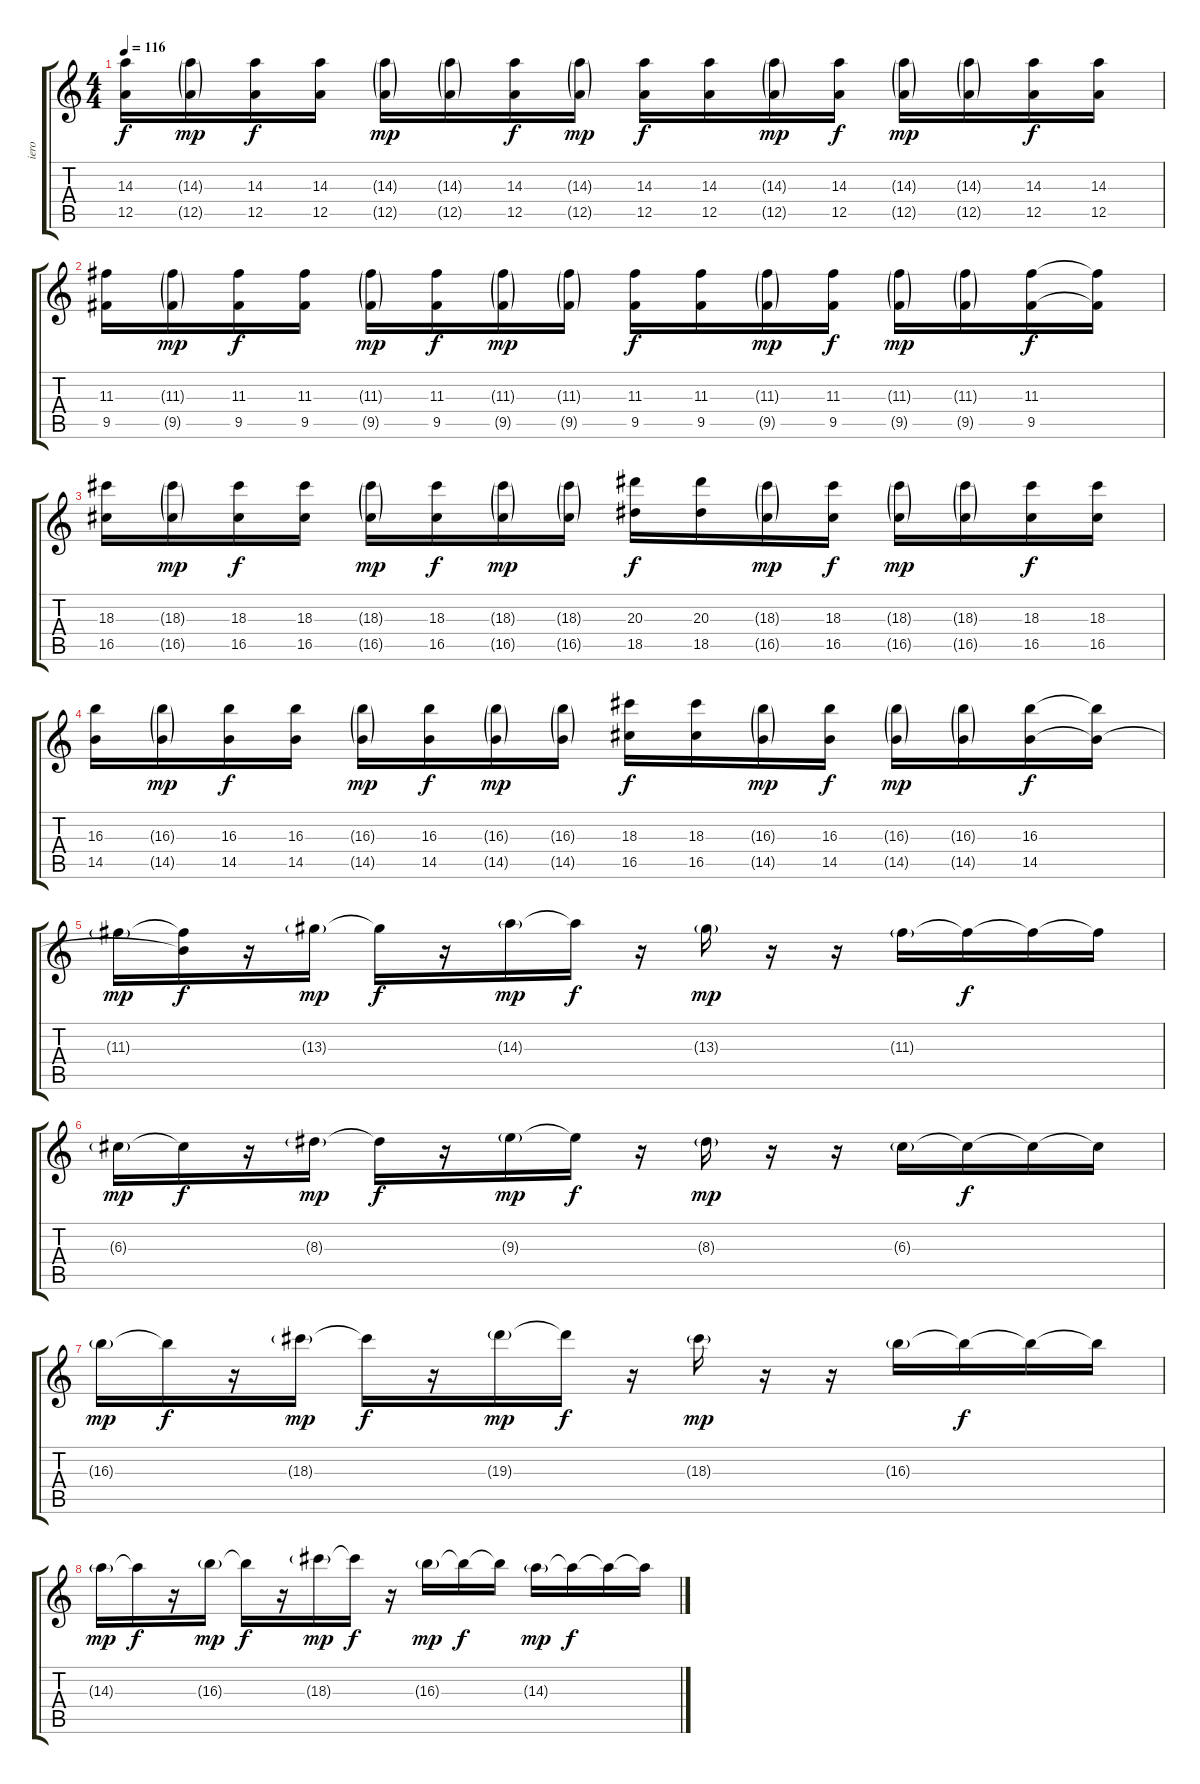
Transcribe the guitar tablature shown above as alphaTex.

\track ("iero" "iero") {instrument electricguitarjazz}
\staff {score tabs}
\tuning (E4 B3 G3 D3 A2 E2) {hide}
\ts (4 4)
\tempo 116
\clef g2
\ks c
(14.3 12.5).16{dy f} (14.3{g} 12.5{g}).16{dy mp} (14.3 12.5).16{dy f} (14.3 12.5).16 (14.3{g} 12.5{g}).16{dy mp} (14.3{g} 12.5{g}).16 (14.3 12.5).16{dy f} (14.3{g} 12.5{g}).16{dy mp} (14.3 12.5).16{dy f} (14.3 12.5).16 (14.3{g} 12.5{g}).16{dy mp} (14.3 12.5).16{dy f} (14.3{g} 12.5{g}).16{dy mp} (14.3{g} 12.5{g}).16 (14.3 12.5).16{dy f} (14.3 12.5).16 |
(11.3 9.5).16 (11.3{g} 9.5{g}).16{dy mp} (11.3 9.5).16{dy f} (11.3 9.5).16 (11.3{g} 9.5{g}).16{dy mp} (11.3 9.5).16{dy f} (11.3{g} 9.5{g}).16{dy mp} (11.3{g} 9.5{g}).16 (11.3 9.5).16{dy f} (11.3 9.5).16 (11.3{g} 9.5{g}).16{dy mp} (11.3 9.5).16{dy f} (11.3{g} 9.5{g}).16{dy mp} (11.3{g} 9.5{g}).16 (11.3 9.5).16{dy f} (11.3{t} 9.5{t}).16 |
(18.3 16.5).16 (18.3{g} 16.5{g}).16{dy mp} (18.3 16.5).16{dy f} (18.3 16.5).16 (18.3{g} 16.5{g}).16{dy mp} (18.3 16.5).16{dy f} (18.3{g} 16.5{g}).16{dy mp} (18.3{g} 16.5{g}).16 (20.3 18.5).16{dy f} (20.3 18.5).16 (18.3{g} 16.5{g}).16{dy mp} (18.3 16.5).16{dy f} (18.3{g} 16.5{g}).16{dy mp} (18.3{g} 16.5{g}).16 (18.3 16.5).16{dy f} (18.3 16.5).16 |
(16.3 14.5).16 (16.3{g} 14.5{g}).16{dy mp} (16.3 14.5).16{dy f} (16.3 14.5).16 (16.3{g} 14.5{g}).16{dy mp} (16.3 14.5).16{dy f} (16.3{g} 14.5{g}).16{dy mp} (16.3{g} 14.5{g}).16 (18.3 16.5).16{dy f} (18.3 16.5).16 (16.3{g} 14.5{g}).16{dy mp} (16.3 14.5).16{dy f} (16.3{g} 14.5{g}).16{dy mp} (16.3{g} 14.5{g}).16 (16.3 14.5).16{dy f} (16.3{t} 14.5{t}).16 |
11.3{g}.16{dy mp} (11.3{t} 14.5{t}).16{dy f} r.16 13.3{g}.16{dy mp} 13.3{t}.16{dy f} r.16 14.3{g}.16{dy mp} 14.3{t}.16{dy f} r.16 13.3{g}.16{dy mp} r.16 r.16 11.3{g}.16 11.3{t}.16{dy f} 11.3{t}.16 11.3{t}.16 |
6.3{g}.16{dy mp} 6.3{t}.16{dy f} r.16 8.3{g}.16{dy mp} 8.3{t}.16{dy f} r.16 9.3{g}.16{dy mp} 9.3{t}.16{dy f} r.16 8.3{g}.16{dy mp} r.16 r.16 6.3{g}.16 6.3{t}.16{dy f} 6.3{t}.16 6.3{t}.16 |
16.3{g}.16{dy mp} 16.3{t}.16{dy f} r.16 18.3{g}.16{dy mp} 18.3{t}.16{dy f} r.16 19.3{g}.16{dy mp} 19.3{t}.16{dy f} r.16 18.3{g}.16{dy mp} r.16 r.16 16.3{g}.16 16.3{t}.16{dy f} 16.3{t}.16 16.3{t}.16 |
14.3{g}.16{dy mp} 14.3{t}.16{dy f} r.16 16.3{g}.16{dy mp} 16.3{t}.16{dy f} r.16 18.3{g}.16{dy mp} 18.3{t}.16{dy f} r.16 16.3{g}.16{dy mp} 16.3{t}.16{dy f} 16.3{t}.16 14.3{g}.16{dy mp} 14.3{t}.16{dy f} 14.3{t}.16 14.3{t}.16
